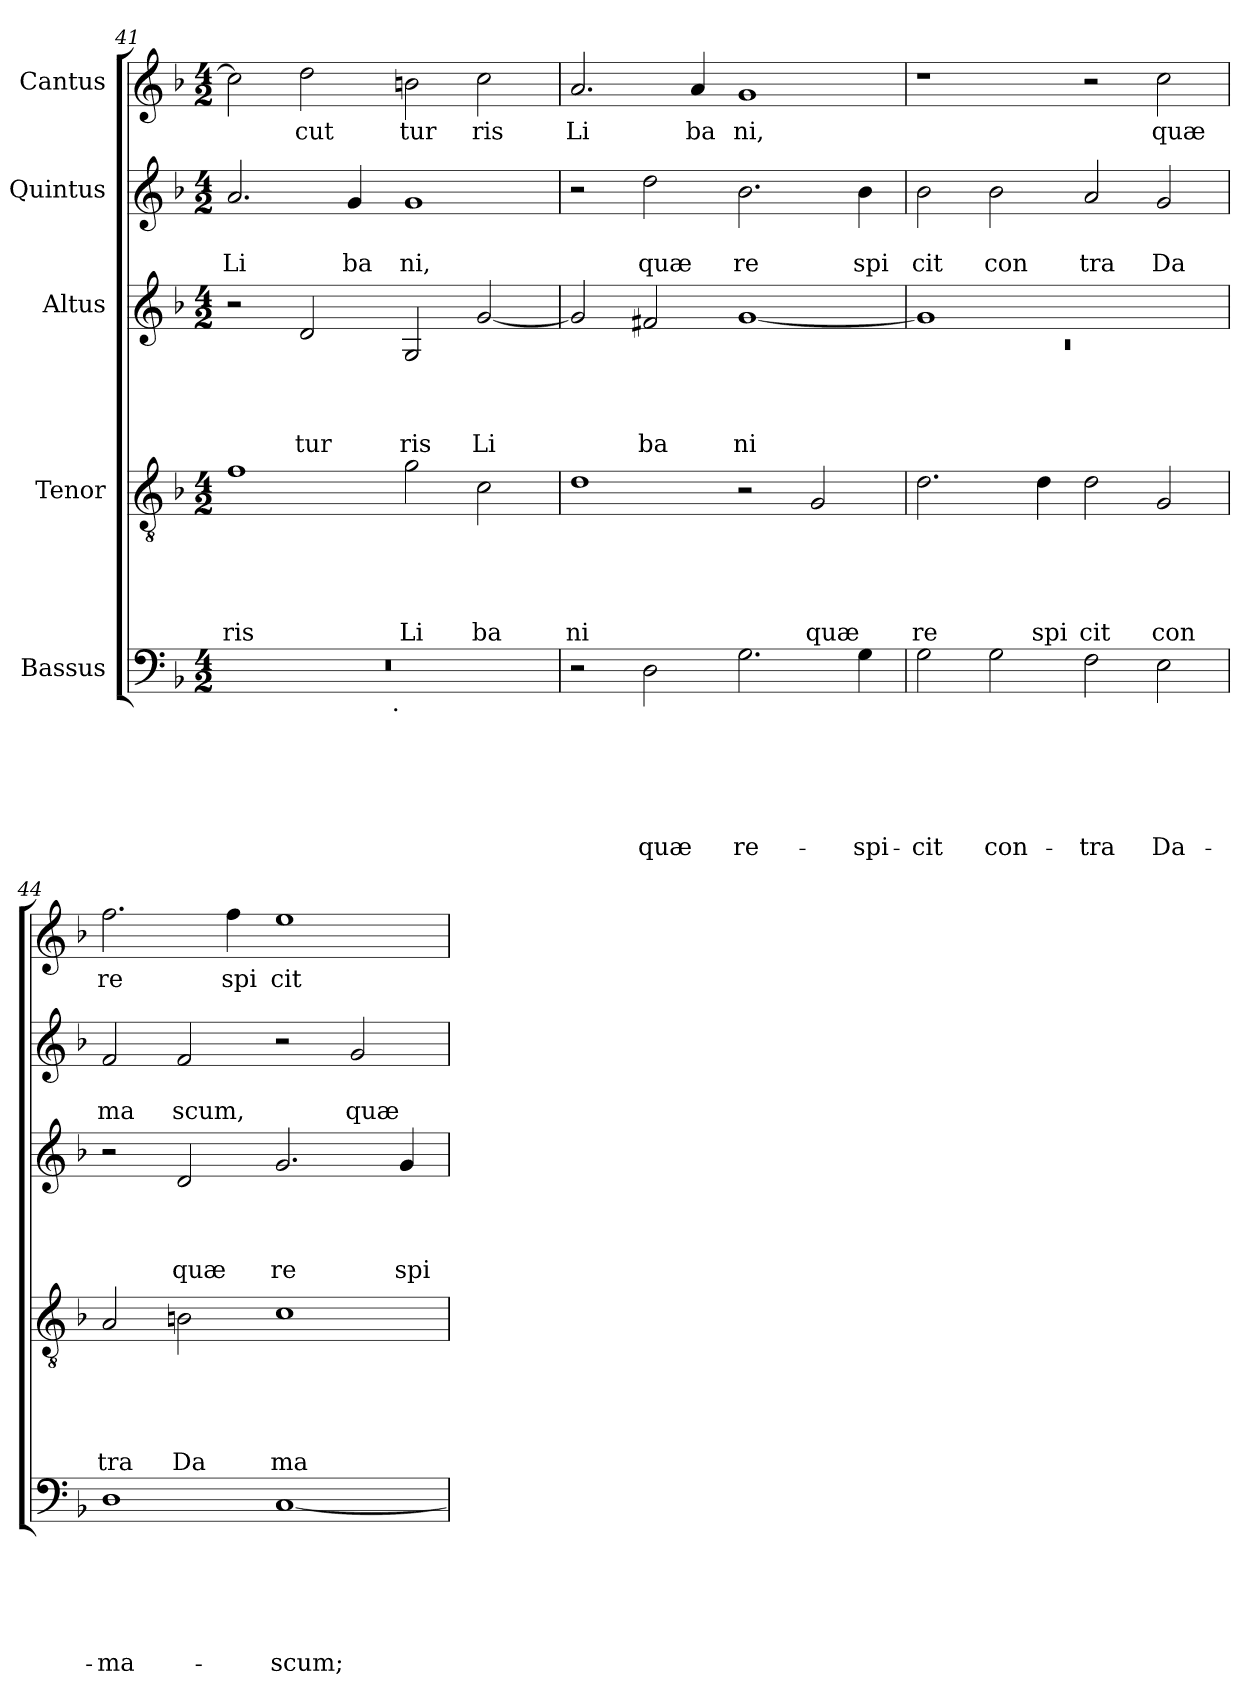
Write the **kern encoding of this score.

**kern	**text	**text	**text	**text	**text	**text	**kern	**text	**text	**text	**text	**text	**kern	**text	**text	**text	**text	**kern	**text	**text	**kern	**text
*part5	*part5	*part5	*part5	*part5	*part5	*part5	*part4	*part4	*part4	*part4	*part4	*part4	*part3	*part3	*part3	*part3	*part3	*part2	*part2	*part2	*part1	*part1
*staff5	*staff5	*staff5	*staff5	*staff5	*staff5	*staff5	*staff4	*staff4	*staff4	*staff4	*staff4	*staff4	*staff3	*staff3	*staff3	*staff3	*staff3	*staff2	*staff2	*staff2	*staff1	*staff1
*I"Bassus	*	*	*	*	*	*	*I"Tenor	*	*	*	*	*	*I"Altus	*	*	*	*	*I"Quintus	*	*	*I"Cantus	*
*clefF4	*	*	*	*	*	*	*clefGv2	*	*	*	*	*	*clefG2	*	*	*	*	*clefG2	*	*	*clefG2	*
*k[b-]	*	*	*	*	*	*	*k[b-]	*	*	*	*	*	*k[b-]	*	*	*	*	*k[b-]	*	*	*k[b-]	*
*F:	*	*	*	*	*	*	*F:	*	*	*	*	*	*F:	*	*	*	*	*F:	*	*	*F:	*
*M4/2	*	*	*	*	*	*	*M4/2	*	*	*	*	*	*M4/2	*	*	*	*	*M4/2	*	*	*M4/2	*
=41	=41	=41	=41	=41	=41	=41	=41	=41	=41	=41	=41	=41	=41	=41	=41	=41	=41	=41	=41	=41	=41	=41
!	!	!	!	!	!	!	!	!	!	!	!	!LO:LY:b	!	!	!	!	!	!	!	!LO:LY:b	!	!
*^	*	*	*	*	*	*	*	*	*	*	*	*	*	*	*	*	*	*	*	*	*	*
0r	2ryy	.	.	.	.	.	.	1f	.	.	.	.	ris	2r	.	.	.	.	2.a/	.	Li	2cc\]	.
!	!	!	!	!	!	!	!	!	!	!	!	!	!	!	!	!	!	!LO:LY:b	!	!	!	!	!LO:LY:b
.	4...ryy	.	.	.	.	.	.	.	.	.	.	.	.	2d/	.	.	.	tur	.	.	.	2dd\	cut
!	!	!	!	!	!	!	!	!	!	!	!	!	!	!	!	!	!	!	!	!	!LO:LY:b	!	!
.	.	.	.	.	.	.	.	.	.	.	.	.	.	.	.	.	.	.	4g/	.	ba	.	.
!	!LO:TX:b:t=.	!	!	!	!	!	!	!	!	!	!	!	!	!	!	!	!	!	!	!	!	!	!
.	1ryy	.	.	.	.	.	.	.	.	.	.	.	.	.	.	.	.	.	.	.	.	.	.
!	!	!	!	!	!	!	!	!	!	!	!	!	!LO:LY:b	!	!	!	!	!LO:LY:b	!	!	!LO:LY:b	!	!LO:LY:b
.	.	.	.	.	.	.	.	2g\	.	.	.	.	Li	2G/	.	.	.	ris	1g	.	ni,	2bn\	tur
!	!	!	!	!	!	!	!	!	!	!	!	!	!LO:LY:b	!	!	!	!	!LO:LY:b	!	!	!	!	!LO:LY:b
.	.	.	.	.	.	.	.	2c\	.	.	.	.	ba	[<2g/	.	.	.	Li	.	.	.	2cc\	ris
.	32ryy	.	.	.	.	.	.	.	.	.	.	.	.	.	.	.	.	.	.	.	.	.	.
=42	=42	=42	=42	=42	=42	=42	=42	=42	=42	=42	=42	=42	=42	=42	=42	=42	=42	=42	=42	=42	=42	=42	=42
!	!	!	!	!	!	!	!	!	!	!	!	!	!LO:LY:b	!	!	!	!	!	!	!	!	!	!LO:LY:b
*v	*v	*	*	*	*	*	*	*	*	*	*	*	*	*	*	*	*	*	*	*	*	*	*
2r	.	.	.	.	.	.	1d	.	.	.	.	ni	2g/]	.	.	.	.	2r	.	.	2.a/	Li
!	!	!	!	!	!	!LO:LY:b	!	!	!	!	!	!	!	!	!	!	!LO:LY:b	!	!	!LO:LY:b	!	!
2D\	.	.	.	.	.	quæ	.	.	.	.	.	.	2f#X/	.	.	.	ba	2dd\	.	quæ	.	.
!	!	!	!	!	!	!	!	!	!	!	!	!	!	!	!	!	!	!	!	!	!	!LO:LY:b
.	.	.	.	.	.	.	.	.	.	.	.	.	.	.	.	.	.	.	.	.	4a/	ba
!	!	!	!	!	!	!LO:LY:b	!	!	!	!	!	!	!	!	!	!	!LO:LY:b	!	!	!LO:LY:b	!	!LO:LY:b
2.G\	.	.	.	.	.	re-	2r	.	.	.	.	.	[<1g	.	.	.	ni	2.b-\	.	re	1g	ni,
!	!	!	!	!	!	!	!	!	!	!	!	!LO:LY:b	!	!	!	!	!	!	!	!	!	!
.	.	.	.	.	.	.	2G/	.	.	.	.	quæ	.	.	.	.	.	.	.	.	.	.
!	!	!	!	!	!	!LO:LY:b	!	!	!	!	!	!	!	!	!	!	!	!	!	!LO:LY:b	!	!
4G\	.	.	.	.	.	-spi-	.	.	.	.	.	.	.	.	.	.	.	4b-\	.	spi	.	.
=43	=43	=43	=43	=43	=43	=43	=43	=43	=43	=43	=43	=43	=43	=43	=43	=43	=43	=43	=43	=43	=43	=43
*	*	*	*	*	*	*	*	*	*	*	*	*	*^	*	*	*	*	*	*	*	*	*
!	!	!	!	!	!	!LO:LY:b	!	!	!	!	!	!LO:LY:b	!	!LO:N:vis=1	!	!	!	!	!	!	!LO:LY:b	!	!
2G\	.	.	.	.	.	-cit	2.d\	.	.	.	.	re	1g]	0rc	.	.	.	.	2b-\	.	cit	1r	.
!	!	!	!	!	!	!LO:LY:b	!	!	!	!	!	!	!	!	!	!	!	!	!	!	!LO:LY:b	!	!
2G\	.	.	.	.	.	con-	.	.	.	.	.	.	.	.	.	.	.	.	2b-\	.	con	.	.
!	!	!	!	!	!	!	!	!	!	!	!	!LO:LY:b	!	!	!	!	!	!	!	!	!	!	!
.	.	.	.	.	.	.	4d\	.	.	.	.	spi	.	.	.	.	.	.	.	.	.	.	.
!	!	!	!	!	!	!LO:LY:b	!	!	!	!	!	!LO:LY:b	!	!	!	!	!	!	!	!	!LO:LY:b	!	!
2F\	.	.	.	.	.	-tra	2d\	.	.	.	.	cit	1ryy	.	.	.	.	.	2a/	.	tra	2r	.
!	!	!	!	!	!	!LO:LY:b	!	!	!	!	!	!LO:LY:b	!	!	!	!	!	!	!	!	!LO:LY:b	!	!LO:LY:b
2E\	.	.	.	.	.	Da-	2G/	.	.	.	.	con	.	.	.	.	.	.	2g/	.	Da	2cc\	quæ
*	*	*	*	*	*	*	*	*	*	*	*	*	*v	*v	*	*	*	*	*	*	*	*	*
=44	=44	=44	=44	=44	=44	=44	=44	=44	=44	=44	=44	=44	=44	=44	=44	=44	=44	=44	=44	=44	=44	=44
!	!	!	!	!	!	!LO:LY:b	!	!	!	!	!	!LO:LY:b	!	!	!	!	!	!	!	!LO:LY:b	!	!LO:LY:b
1D	.	.	.	.	.	-ma-	2A/	.	.	.	.	tra	2r	.	.	.	.	2f/	.	ma	2.ff\	re
!	!	!	!	!	!	!	!	!	!	!	!	!LO:LY:b	!	!	!	!	!LO:LY:b	!	!	!LO:LY:b	!	!
.	.	.	.	.	.	.	2Bn\	.	.	.	.	Da	2d/	.	.	.	quæ	2f/	.	scum,	.	.
!	!	!	!	!	!	!	!	!	!	!	!	!	!	!	!	!	!	!	!	!	!	!LO:LY:b
.	.	.	.	.	.	.	.	.	.	.	.	.	.	.	.	.	.	.	.	.	4ff\	spi
!	!	!	!	!	!	!LO:LY:b	!	!	!	!	!	!LO:LY:b	!	!	!	!	!LO:LY:b	!	!	!	!	!LO:LY:b
[<1C	.	.	.	.	.	-scum;	1c	.	.	.	.	ma	2.g/	.	.	.	re	2r	.	.	1ee	cit
!	!	!	!	!	!	!	!	!	!	!	!	!	!	!	!	!	!	!	!	!LO:LY:b	!	!
.	.	.	.	.	.	.	.	.	.	.	.	.	.	.	.	.	.	2g/	.	quæ	.	.
!	!	!	!	!	!	!	!	!	!	!	!	!	!	!	!	!	!LO:LY:b	!	!	!	!	!
.	.	.	.	.	.	.	.	.	.	.	.	.	4g/	.	.	.	spi	.	.	.	.	.
=	=	=	=	=	=	=	=	=	=	=	=	=	=	=	=	=	=	=	=	=	=	=
*-	*-	*-	*-	*-	*-	*-	*-	*-	*-	*-	*-	*-	*-	*-	*-	*-	*-	*-	*-	*-	*-	*-
